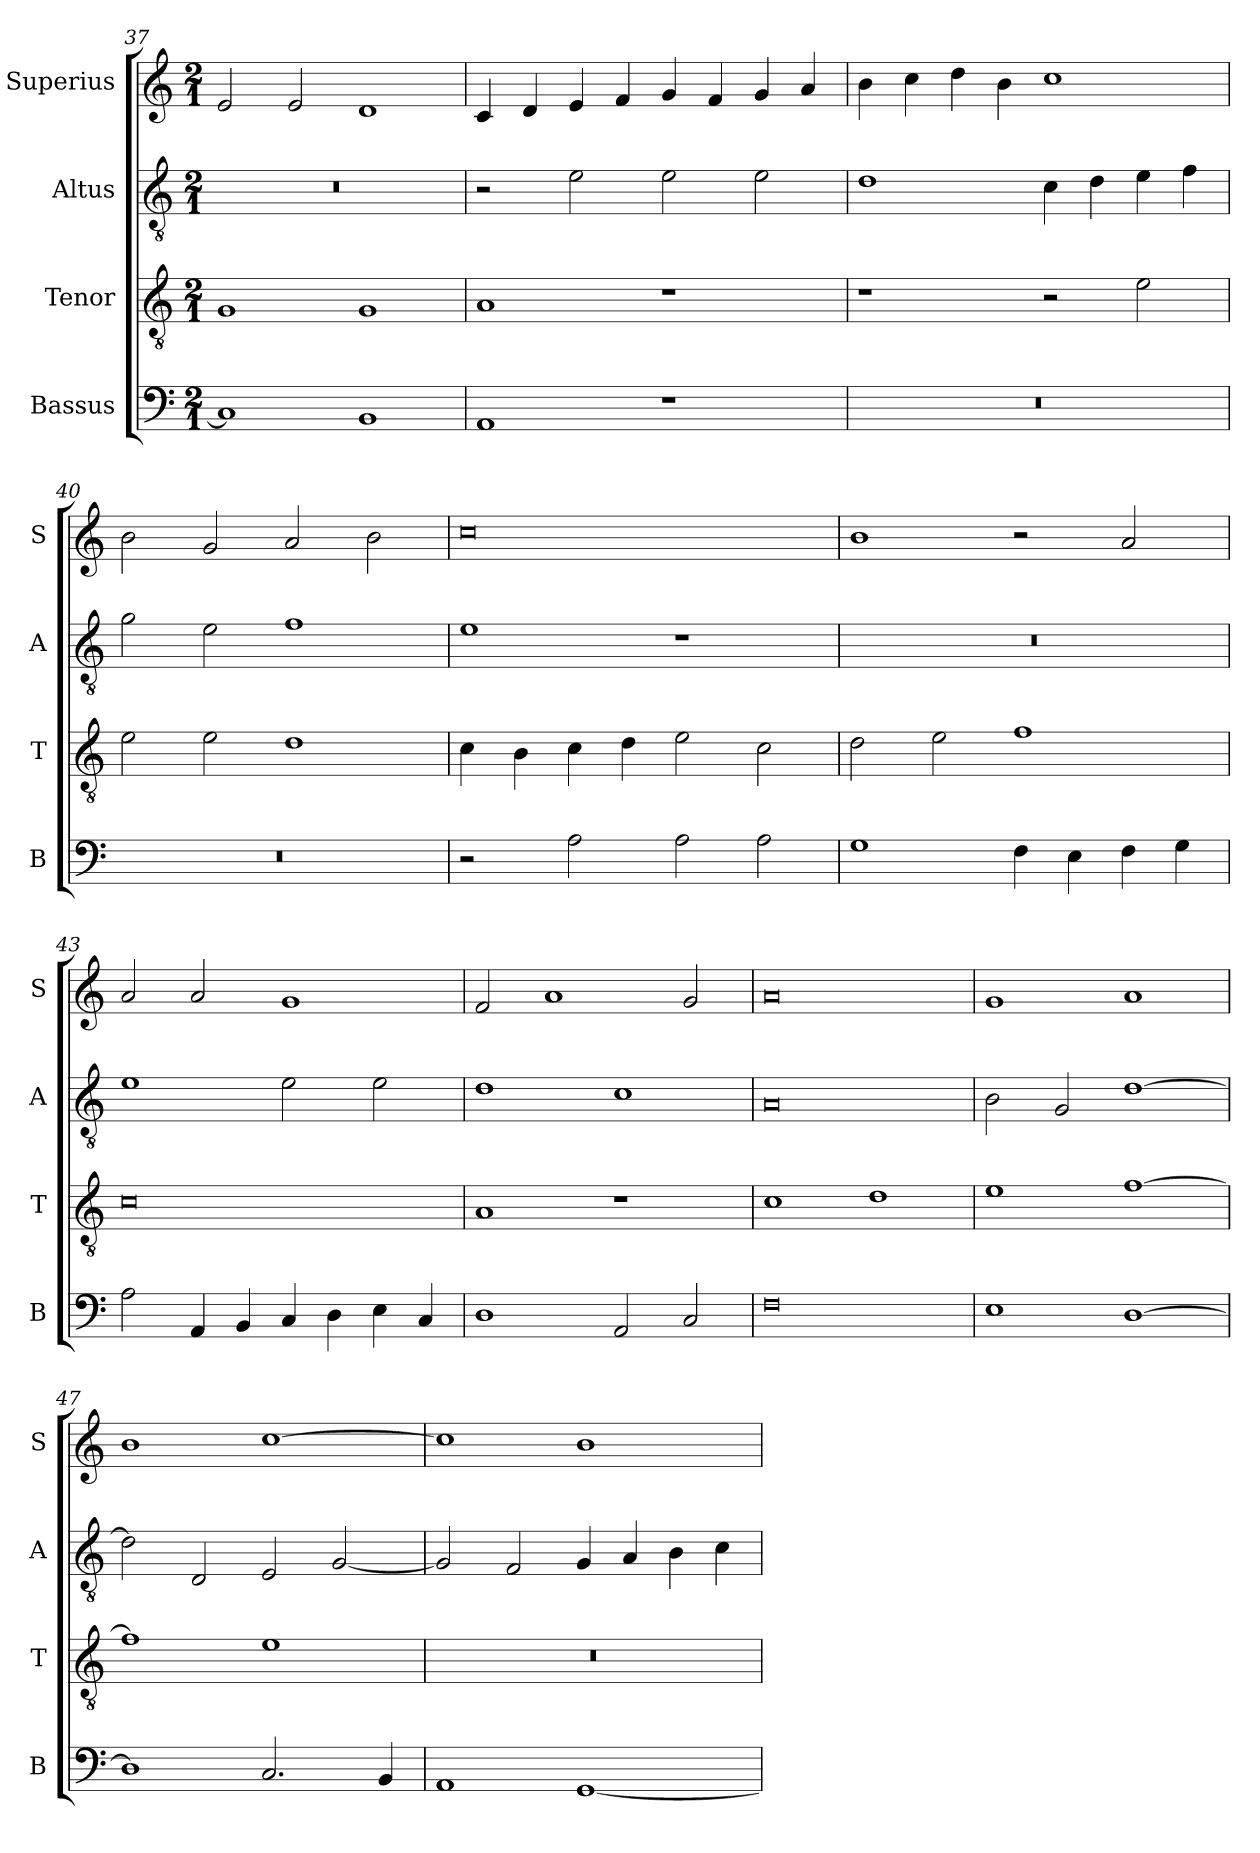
**kern	**kern	**kern	**kern
*part4	*part3	*part2	*part1
*staff4	*staff3	*staff2	*staff1
*I"Bassus	*I"Tenor	*I"Altus	*I"Superius
*I'B	*I'T	*I'A	*I'S
*clefF4	*clefGv2	*clefGv2	*clefG2
*k[]	*k[]	*k[]	*k[]
*C:	*C:	*C:	*C:
*M2/1	*M2/1	*M2/1	*M2/1
=37	=37	=37	=37
1C]	1G	0r	2e
.	.	.	2e
1BB	1G	.	1d
=38	=38	=38	=38
1AA	1A	2r	4c
.	.	.	4d
.	.	2e	4e
.	.	.	4f
1r	1r	2e	4g
.	.	.	4f
.	.	2e	4g
.	.	.	4a
=39	=39	=39	=39
0r	1r	1d	4b
.	.	.	4cc
.	.	.	4dd
.	.	.	4b
.	2r	4c	1cc
.	.	4d	.
.	2e	4e	.
.	.	4f	.
=40	=40	=40	=40
0r	2e	2g	2b
.	2e	2e	2g
.	1d	1f	2a
.	.	.	2b
=41	=41	=41	=41
2r	4c	1e	0cc
.	4B	.	.
2A	4c	.	.
.	4d	.	.
2A	2e	1r	.
2A	2c	.	.
=42	=42	=42	=42
1G	2d	0r	1b
.	2e	.	.
4F	1f	.	2r
4E	.	.	.
4F	.	.	2a
4G	.	.	.
=43	=43	=43	=43
2A	0c	1e	2a
4AA	.	.	2a
4BB	.	.	.
4C	.	2e	1g
4D	.	.	.
4E	.	2e	.
4C	.	.	.
=44	=44	=44	=44
1D	1A	1d	2f
.	.	.	1a
2AA	1r	1c	.
2C	.	.	2g
=45	=45	=45	=45
0F	1c	0A	0a
.	1d	.	.
=46	=46	=46	=46
1E	1e	2B	1g
.	.	2G	.
[1D	[1f	[1d	1a
=47	=47	=47	=47
1D]	1f]	2d]	1b
.	.	2D	.
2.C	1e	2E	[1cc
.	.	[2G	.
4BB	.	.	.
=48	=48	=48	=48
1AA	0r	2G]	1cc]
.	.	2F	.
[1GG	.	4G	1b
.	.	4A	.
.	.	4B	.
.	.	4c	.
=	=	=	=
*-	*-	*-	*-
